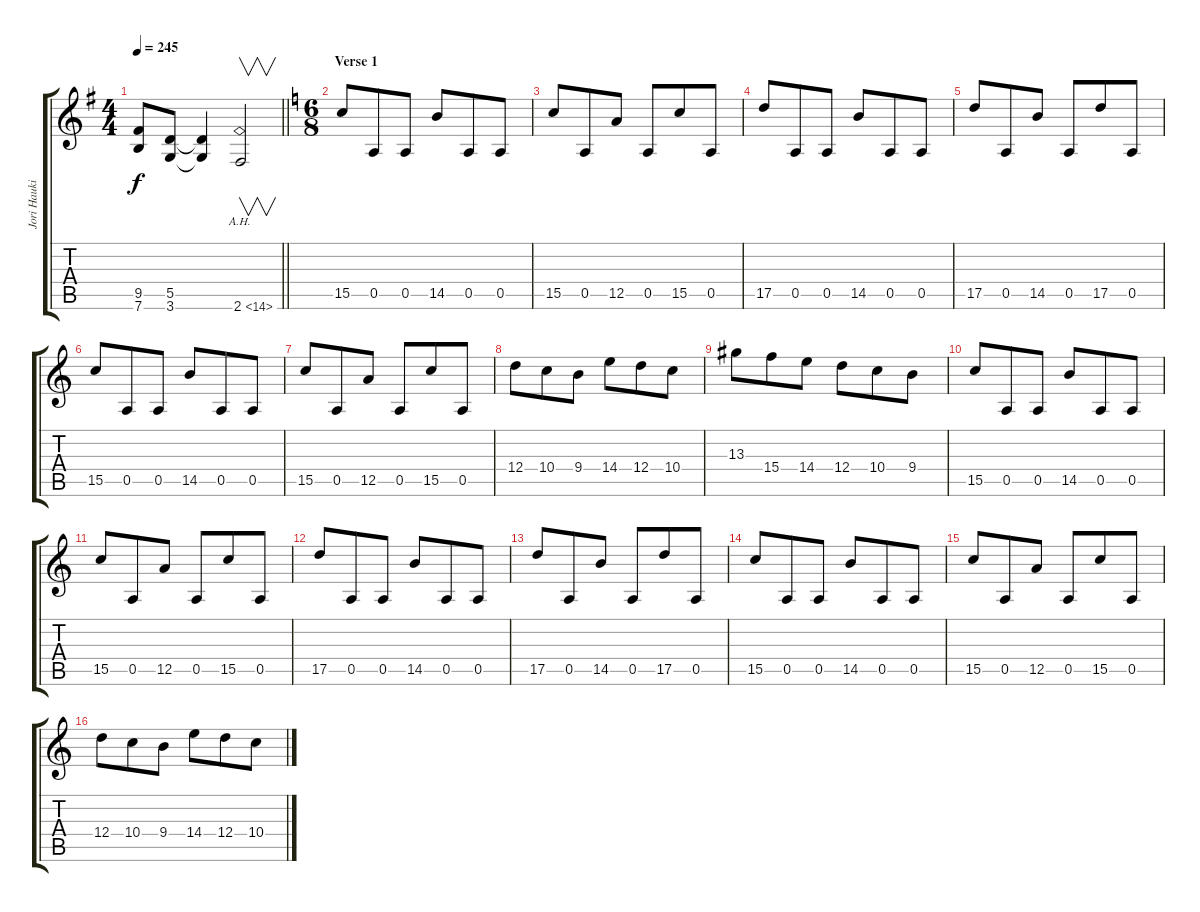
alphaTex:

\track ("Jori Haukio (guitar)" "Jori Hauki") {instrument distortionguitar}
\staff {score tabs}
\tuning (E4 B3 G3 D3 A2 E2) {hide}
\ts (4 4)
\tempo 245
\clef g2
\barLineRight lightlight
\ks eminor
(9.5{t} 7.6{t}).8{dy f} (5.5 3.6).8 (5.5{t} 3.6{t}).4 2.6{ah 12}.2{v} |
\ts (6 8)
\section ("" "Verse 1")
\ks aminor
15.5.8 0.5.8 0.5.8 14.5.8 0.5.8 0.5.8 |
15.5.8 0.5.8 12.5.8 0.5.8 15.5.8 0.5.8 |
17.5.8 0.5.8 0.5.8 14.5.8 0.5.8 0.5.8 |
17.5.8 0.5.8 14.5.8 0.5.8 17.5.8 0.5.8 |
15.5.8 0.5.8 0.5.8 14.5.8 0.5.8 0.5.8 |
15.5.8 0.5.8 12.5.8 0.5.8 15.5.8 0.5.8 |
12.4.8 10.4.8 9.4.8 14.4.8 12.4.8 10.4.8 |
13.3.8 15.4.8 14.4.8 12.4.8 10.4.8 9.4.8 |
15.5.8 0.5.8 0.5.8 14.5.8 0.5.8 0.5.8 |
15.5.8 0.5.8 12.5.8 0.5.8 15.5.8 0.5.8 |
17.5.8 0.5.8 0.5.8 14.5.8 0.5.8 0.5.8 |
17.5.8 0.5.8 14.5.8 0.5.8 17.5.8 0.5.8 |
15.5.8 0.5.8 0.5.8 14.5.8 0.5.8 0.5.8 |
15.5.8 0.5.8 12.5.8 0.5.8 15.5.8 0.5.8 |
12.4.8 10.4.8 9.4.8 14.4.8 12.4.8 10.4.8
